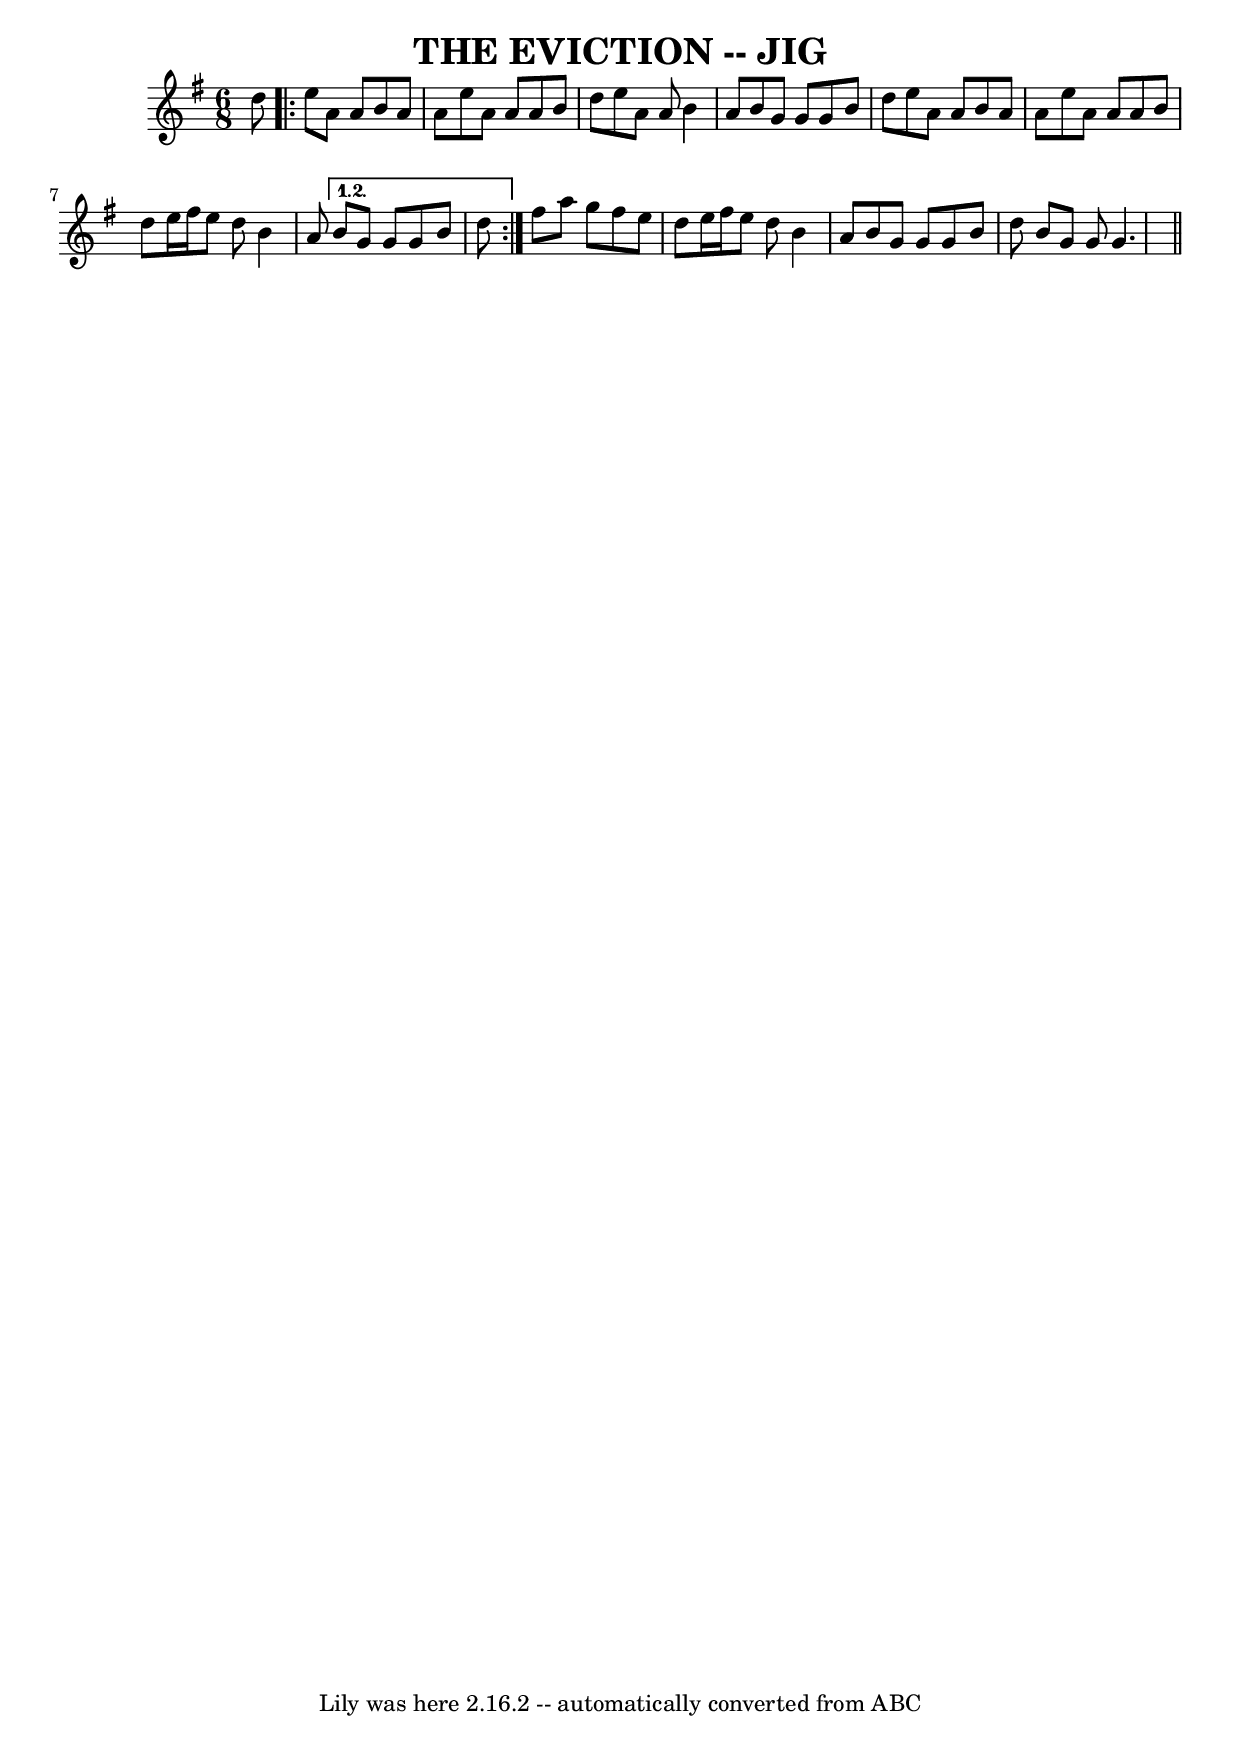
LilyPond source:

\version "2.16.2"
\include "Mammoth.ily"
\header {
  %% book = "Ryan's Mammoth Collection, p104"
  crossRefNumber = "1"
  footnotes = "\\\\\"Scat:ter the Mud\" in CRE 1.\\\\\"The Maids of Tramore\" Roche"
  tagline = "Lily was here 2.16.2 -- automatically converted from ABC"
  title = "THE EVICTION -- JIG"

}
voicedefault =  {


  \time 6/8 
  \key g \major
  d''8    
  \repeat volta 2 {
    e''8 a'8 a'8 b'8 
    a'8 a'8    |
    e''8 a'8 a'8 a'8 b'8 d''8     |
    e''8 a'8 a'8 b'4 a'8    |
    b'8 g'8 g'8    
    g'8 b'8 d''8    |
    e''8 a'8 a'8 b'8 a'8 a'8     |
    e''8 a'8 a'8 a'8 b'8 d''8    |
    e''16    
    fis''16 e''8 d''8 b'4 a'8    
  } \alternative{{ b'8 g'8 g'8   
		   g'8 b'8 d''8    
		 } 
	       } fis''8 a''8 g''8 fis''8 e''8    
  d''8    |
  e''16 fis''16 e''8 d''8 b'4 a'8    |
  
  b'8 g'8 g'8 g'8 b'8 d''8    \bar ":|" b'8 g'8 g'8    
  g'4.    \bar "||"   

}

\score{
  <<

    \context Staff="default"
    {
      \voicedefault 
      
    }

  >>
  \layout {
    
  }
  \midi {
  }

}
